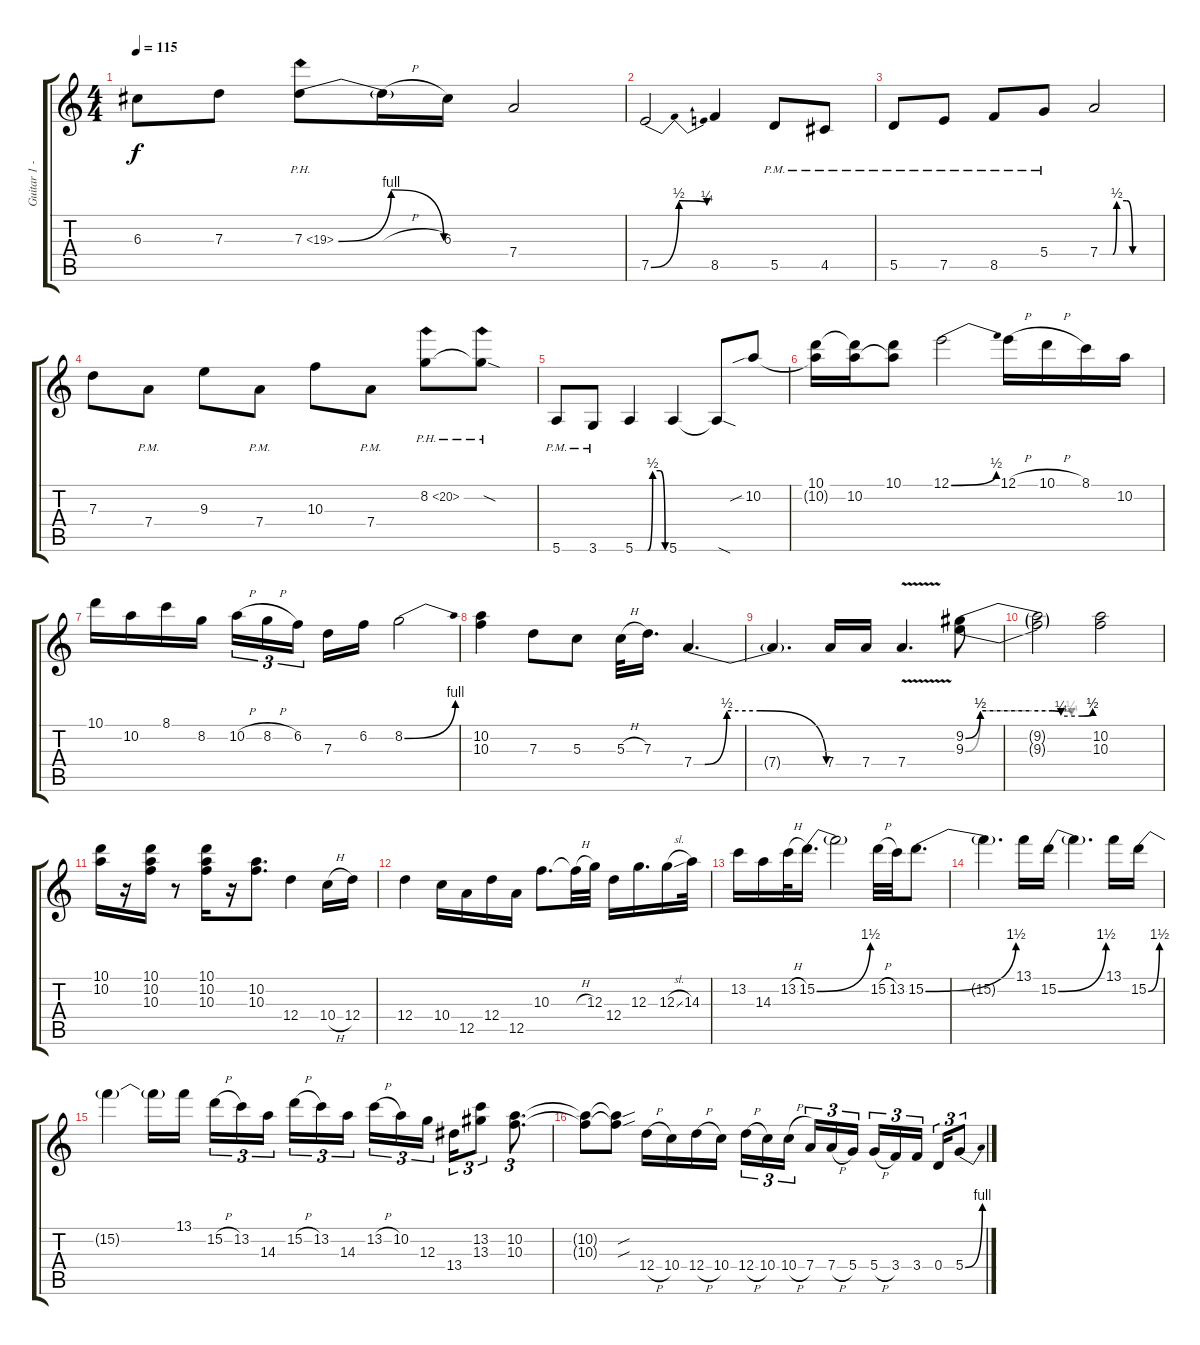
\track ("Guitar 1 - Wolf Hoffmann" "Guitar 1 -") {instrument distortionguitar}
\staff {score tabs}
\tuning (E4 B3 G3 D3 A2 E2) {hide}
\ts (4 4)
\tempo 115
\clef g2
\ks c
6.3.8{dy f} 7.3.8 7.3{be (bendrelease 0 0 29 4 50 4 60 0) ph 12}.8 7.3{h t}.16 6.3.16 7.4.2 |
7.5{be (bendrelease 0 0 10 2 30 2 60 1)}.2 8.5.4 5.5{pm}.8 4.5{pm}.8 |
5.5{pm}.8 7.5{pm}.8 8.5{pm}.8 5.4{pm}.8 7.4{be (custom 0 0 13 0 17 2 27 2 33 0 60 0)}.2 |
7.3.8 7.4{pm}.8 9.3.8 7.4{pm}.8 10.3.8 7.4{pm}.8 8.2{ph 12}.8 8.2{ph 12 sod t}.8 |
5.6{pm}.8 3.6{pm}.8 5.6{be (custom 0 0 25 0 35 2 50 2 60 0)}.4 5.6.4 5.6{sod t}.8 10.2{sib}.8 |
(10.1 10.2{t}).16{volume 11} (10.1{t} 10.2).16 (10.1 10.2{t}).8 12.1{be (bend 0 0 60 2)}.2 12.1{h}.16 10.1{h}.16 8.1.16 10.2.16 |
10.1.16 10.2.16 8.1.16 8.2.16 10.2{h}.16{tu (3 2)} 8.2{h}.16{tu (3 2)} 6.2.16{tu (3 2) beam splitsecondary} 7.3.16 6.2.16 8.2{be (bend 0 0 60 4)}.2 |
(10.2 10.3).4 7.3.8 5.3.8 5.3{h}.32 7.3.16{d} 7.4{be (custom 0 0 5 0 15 2 30 2 60 0)}.4{d} |
7.4{t}.4{d} 7.4.16 7.4.16 7.4{v}.4{d} (9.2{be (custom 0 0 7 2 30 2 41 2 45 1 55 1 60 2)} 9.3{be (custom 0 0 7 2 45 2 50 1 55 1 60 2)}).8 |
(9.2{t} 9.3{t}).2{volume 6} (10.2 10.3).2 |
(10.1 10.2).16 r.16 (10.1 10.2 10.3).16 r.8 (10.1 10.2 10.3).16 r.16 (10.2 10.3).8{d} 12.4.4 10.4{h}.16 12.4.16 |
12.4.4 10.4.16 12.5.16 12.4.16 12.5.16 10.3.8{d} 10.3{h t}.32 12.3.32 12.4.16 12.3.16{d} 12.3{sl}.16 14.3.32 |
13.2.16 14.3.16 13.2{h}.32 15.2{be (bend 0 0 60 6)}.16{d} 15.2{t}.2 15.2{h}.32 13.2.32 15.2{be (bend 0 0 60 6)}.8{d} |
15.2{t}.4{d volume 2} 13.1.16 15.2{be (bend 0 0 60 6)}.16 15.2{t}.4{d} 13.1.16 15.2{be (bend 0 0 60 6)}.16 |
15.2{t}.4 15.2{t}.16 13.1.16{beam splitsecondary} 15.2{h}.16{tu (3 2)} 13.2.16{tu (3 2)} 14.3.16{tu (3 2)} 15.2{h}.16{tu (3 2)} 13.2.16{tu (3 2)} 14.3.16{tu (3 2) beam splitsecondary} 13.2{h}.16{tu (3 2)} 10.2.16{tu (3 2)} 12.3.16{tu (3 2)} 13.4.16{tu (3 2)} (13.2 13.3).8{tu (3 2)} (10.2 10.3).8{d tu (3 2)} |
(10.2{t} 10.3{t}).8 (10.2{sou t} 10.3{sou t}).8 12.4{h}.16 10.4.16 12.4{h}.16 10.4.16 12.4{h}.16{tu (3 2)} 10.4.16{tu (3 2)} 10.4{h}.16{tu (3 2) beam splitsecondary} 7.4.16{tu (3 2)} 7.4{h}.16{tu (3 2)} 5.4.16{tu (3 2)} 5.4{h}.16{tu (3 2)} 3.4.16{tu (3 2)} 3.4.16{tu (3 2) beam splitsecondary} 0.4.16{tu (3 2)} 5.4{be (bend 0 0 60 4)}.8{tu (3 2)}
